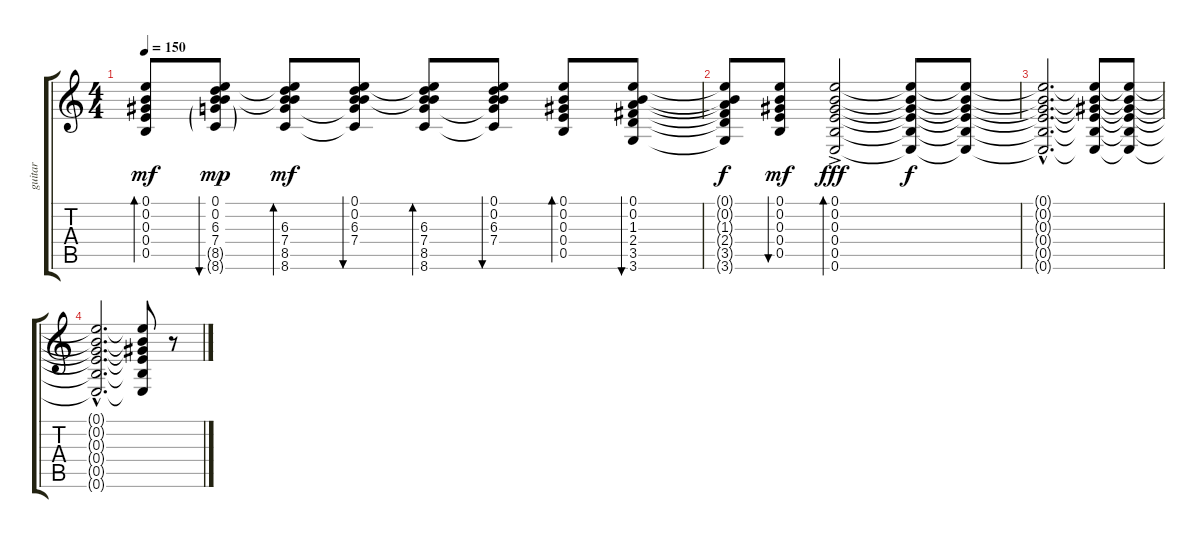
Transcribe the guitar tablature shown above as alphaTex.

\track ("guitar" "guitar") {instrument electricguitarclean}
\staff {score tabs}
\tuning (E4 B3 Ab3 E3 B2 E2) {hide}
\ts (4 4)
\tempo 150
\clef g2
\ks c
(0.1 0.2 0.3 0.4 0.5).8{bd 30 dy mf} (0.1 0.2 6.3 7.4 8.5{g} 8.6{g}).8{bu 30 dy mp} (0.1{t} 0.2{t} 6.3 7.4 8.5 8.6).8{bd 30 dy mf} (0.1 0.2 6.3 7.4 8.5{t} 8.6{t}).8{bu 30} (0.1{t} 0.2{t} 6.3 7.4 8.5 8.6).8{bd 30} (0.1 0.2 6.3 7.4 8.5{t} 8.6{t}).8{bu 30} (0.1 0.2 0.3 0.4 0.5).8{bd 30} (0.1 0.2 1.3 2.4 3.5 3.6).8{bu 30} |
(0.1{t} 0.2{t} 1.3{t} 2.4{t} 3.5{t} 3.6{t}).8{dy f} (0.1 0.2 0.3 0.4 0.5).8{bu 30 dy mf} (0.1{ac} 0.2 0.3 0.4 0.5 0.6).2{bd 30 dy fff volume 0} (0.1{t} 0.2{t} 0.3{t} 0.4{t} 0.5{t} 0.6{t}).8{dy f} (0.1{t} 0.2{t} 0.3{t} 0.4{t} 0.5{t} 0.6{t}).8 |
(0.1{hac t} 0.2{hac t} 0.3{hac t} 0.4{hac t} 0.5{hac t} 0.6{hac t}).2{d} (0.1{t} 0.2{t} 0.3{t} 0.4{t} 0.5{t} 0.6{t}).8 (0.1{t} 0.2{t} 0.3{t} 0.4{t} 0.5{t} 0.6{t}).8 |
(0.1{hac t} 0.2{hac t} 0.3{hac t} 0.4{hac t} 0.5{hac t} 0.6{hac t}).2{d} (0.1{t} 0.2{t} 0.3{t} 0.4{t} 0.5{t} 0.6{t}).8 r.8
